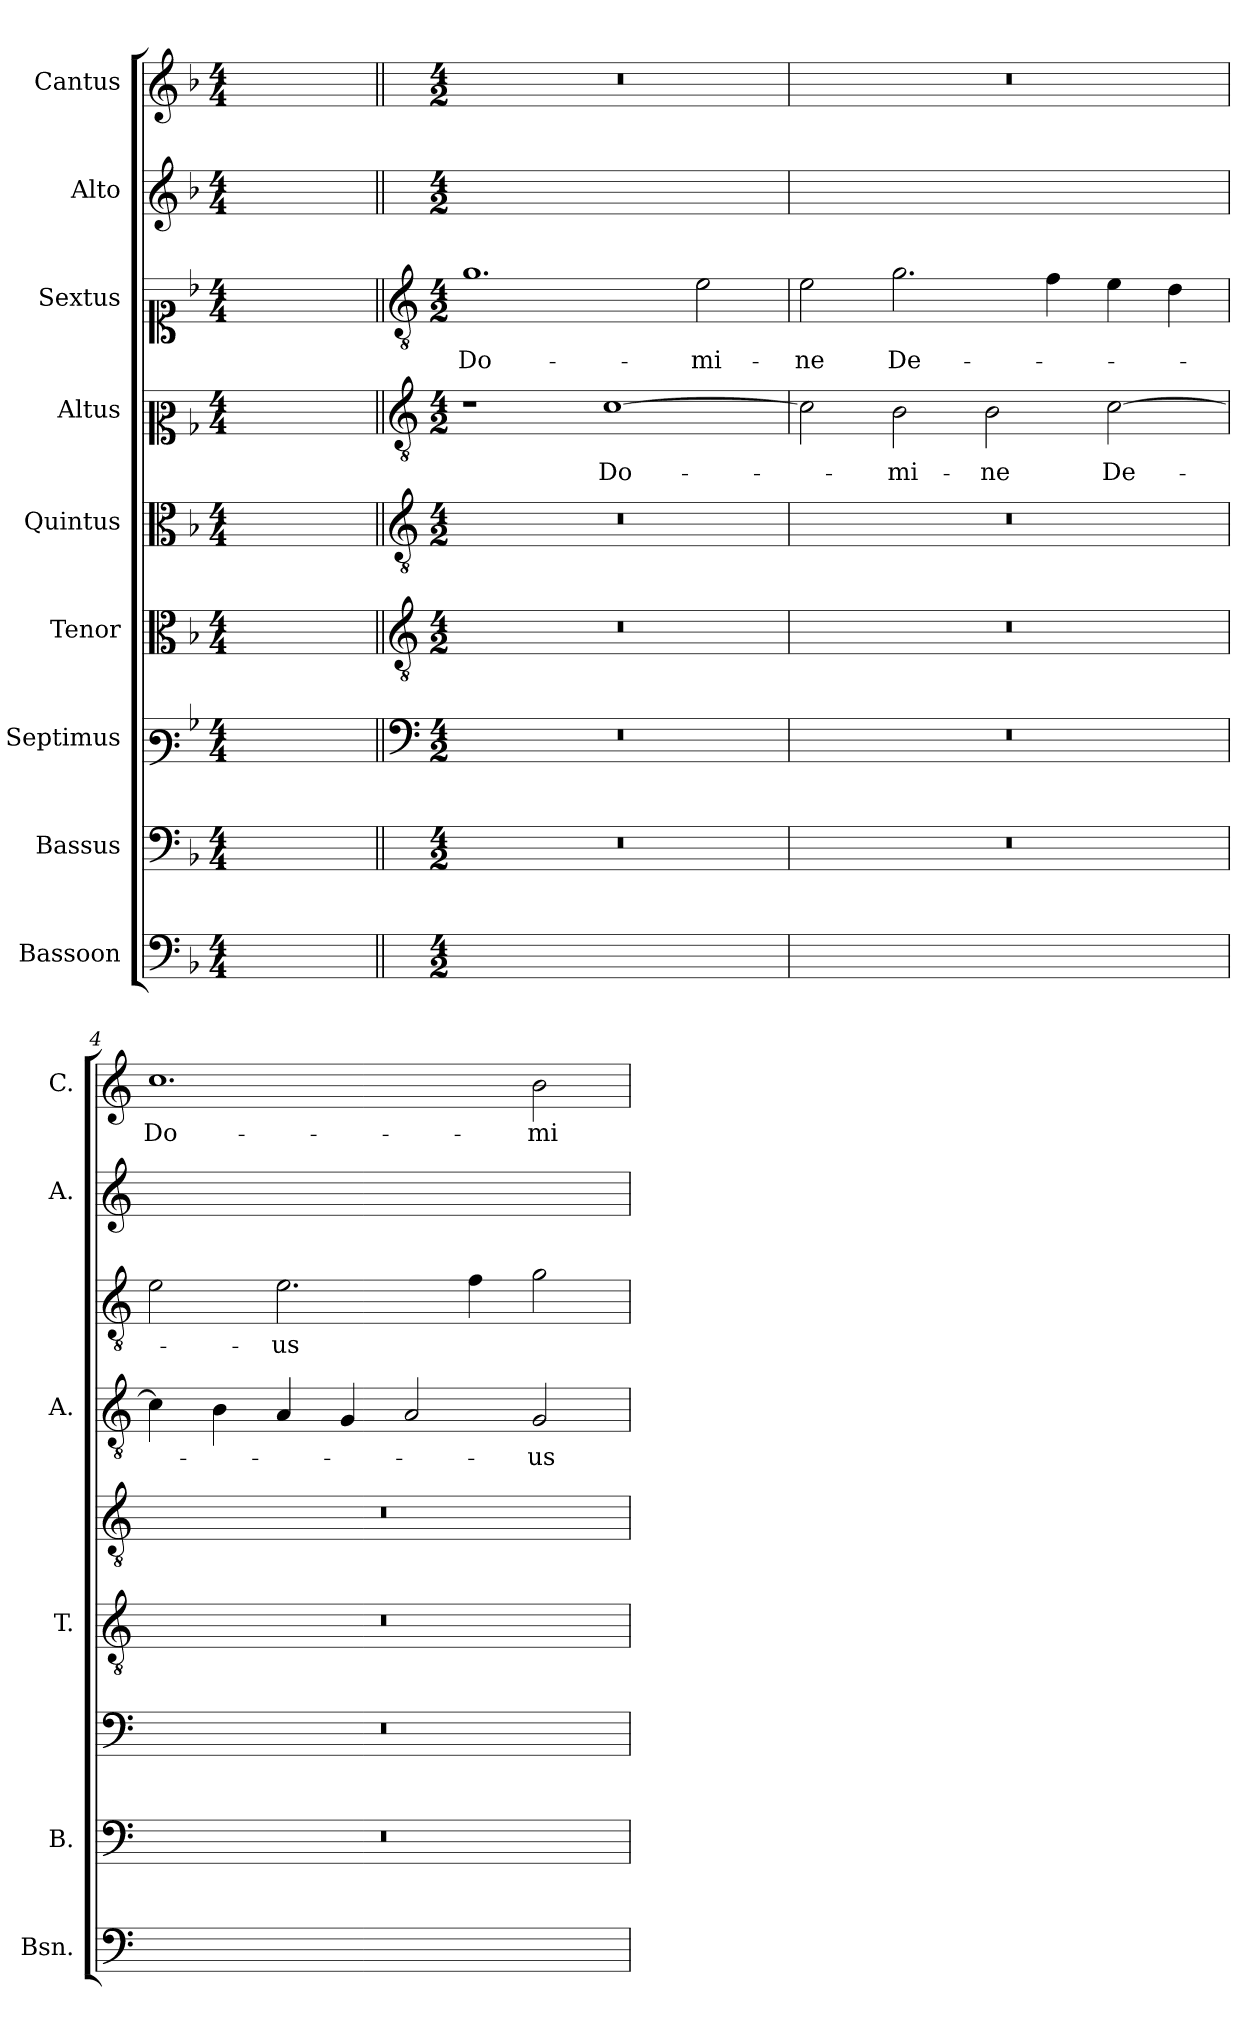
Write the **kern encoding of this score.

**kern	**kern	**kern	**kern	**kern	**kern	**text	**kern	**text	**kern	**text	**kern	**text
*part9	*part8	*part7	*part6	*part5	*part4	*part4	*part3	*part3	*part2	*part2	*part1	*part1
*staff9	*staff8	*staff7	*staff6	*staff5	*staff4	*staff4	*staff3	*staff3	*staff2	*staff2	*staff1	*staff1
*I"Bassoon	*I"Bassus	*I"Septimus	*I"Tenor	*I"Quintus	*I"Altus	*	*I"Sextus	*	*I"Alto	*	*I"Cantus	*
*I'Bsn.	*I'B.	*	*I'T.	*	*I'A.	*	*	*	*I'A.	*	*I'C.	*
*clefF4	*clefF4	*clefF3	*clefC3	*clefC3	*clefC2	*	*clefC1	*	*clefG2	*	*clefG2	*
*	*	*	*ITrd7c12	*ITrd7c12	*ITrd7c12	*	*ITrd7c12	*	*	*	*	*
*k[b-]	*k[b-]	*k[b-]	*k[b-]	*k[b-]	*k[b-]	*	*k[b-]	*	*k[b-]	*	*k[b-]	*
*F:	*F:	*F:	*F:	*F:	*F:	*	*F:	*	*F:	*	*F:	*
*M4/4	*M4/4	*M4/4	*M4/4	*M4/4	*M4/4	*	*M4/4	*	*M4/4	*	*M4/4	*
=1	=1	=1	=1	=1	=1	=1	=1	=1	=1	=1	=1	=1
1ryy	1ryy	1ryy	1ryy	1ryy	1ryy	.	1ryy	.	1ryy	.	1ryy	.
=2||	=2||	=2||	=2||	=2||	=2||	=2||	=2||	=2||	=2||	=2||	=2||	=2||
*	*	*clefF4	*clefGv2	*clefGv2	*clefGv2	*	*clefGv2	*	*	*	*	*
*k[]	*k[]	*k[]	*k[]	*k[]	*k[]	*	*k[]	*	*k[]	*	*k[]	*
*C:	*C:	*C:	*C:	*C:	*C:	*	*C:	*	*C:	*	*C:	*
*M4/2	*M4/2	*M4/2	*M4/2	*M4/2	*M4/2	*	*M4/2	*	*M4/2	*	*M4/2	*
!	!LO:N:vis=1	!LO:N:vis=1	!LO:N:vis=1	!LO:N:vis=1	!	!	!	!LO:LY:b	!	!	!LO:N:vis=1	!
0ryy	0r	0r	0r	0r	1r	.	1.G	Do-	0ryy	.	0r	.
!	!	!	!	!	!	!LO:LY:b	!	!	!	!	!	!
.	.	.	.	.	[>1C	Do-	.	.	.	.	.	.
!	!	!	!	!	!	!	!	!LO:LY:b	!	!	!	!
.	.	.	.	.	.	.	2E\	-mi-	.	.	.	.
=3	=3	=3	=3	=3	=3	=3	=3	=3	=3	=3	=3	=3
!	!LO:N:vis=1	!LO:N:vis=1	!LO:N:vis=1	!LO:N:vis=1	!	!	!	!LO:LY:b	!	!	!LO:N:vis=1	!
0ryy	0r	0r	0r	0r	2C\]	.	2E\	-ne	0ryy	.	0r	.
!	!	!	!	!	!	!LO:LY:b	!	!LO:LY:b	!	!	!	!
.	.	.	.	.	2BB\	-mi-	2.G\	De-	.	.	.	.
!	!	!	!	!	!	!LO:LY:b	!	!	!	!	!	!
.	.	.	.	.	2BB\	-ne	.	.	.	.	.	.
.	.	.	.	.	.	.	4F\	.	.	.	.	.
!	!	!	!	!	!	!LO:LY:b	!	!	!	!	!	!
.	.	.	.	.	[>2C\	De-	4E\	.	.	.	.	.
.	.	.	.	.	.	.	4D\	.	.	.	.	.
=4	=4	=4	=4	=4	=4	=4	=4	=4	=4	=4	=4	=4
!	!LO:N:vis=1	!LO:N:vis=1	!LO:N:vis=1	!LO:N:vis=1	!	!	!	!	!	!	!	!LO:LY:b
0ryy	0r	0r	0r	0r	4C\]	.	2E\	.	1.ccyy	Do-	1.cc	Do-
.	.	.	.	.	4BB\	.	.	.	.	.	.	.
!	!	!	!	!	!	!	!	!LO:LY:b	!	!	!	!
.	.	.	.	.	4AA/	.	2.E\	-us	.	.	.	.
.	.	.	.	.	4GG/	.	.	.	.	.	.	.
.	.	.	.	.	2AA/	.	.	.	.	.	.	.
.	.	.	.	.	.	.	4F\	.	.	.	.	.
!	!	!	!	!	!	!LO:LY:b	!	!	!	!	!	!LO:LY:b
.	.	.	.	.	2GG/	-us	2G\	.	2b\yy	-mi-	2b\	-mi-
=	=	=	=	=	=	=	=	=	=	=	=	=
*-	*-	*-	*-	*-	*-	*-	*-	*-	*-	*-	*-	*-
